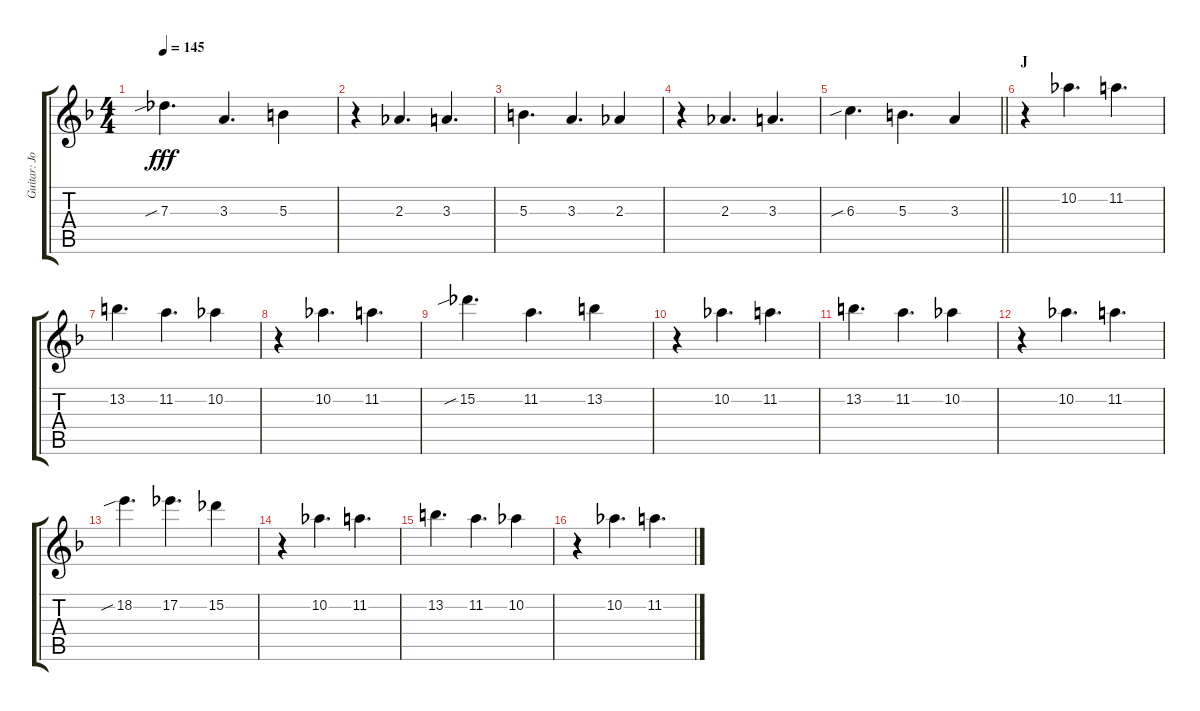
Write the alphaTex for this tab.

\track ("Guitar: Jon" "Guitar: Jo") {instrument distortionguitar}
\staff {score tabs}
\tuning (Eb4 Bb3 Gb3 Db3 Ab2 Eb2) {hide}
\ts (4 4)
\tempo 145
\clef g2
\ks f
7.3{sib}.4{d dy fff} 3.3.4{d} 5.3.4 |
r.4 2.3.4{d} 3.3.4{d} |
5.3.4{d} 3.3.4{d} 2.3.4 |
r.4 2.3.4{d} 3.3.4{d} |
\barLineRight lightlight
6.3{sib}.4{d} 5.3.4{d} 3.3.4 |
\section ("" "J")
r.4 10.2.4{d} 11.2.4{d} |
13.2.4{d} 11.2.4{d} 10.2.4 |
r.4 10.2.4{d} 11.2.4{d} |
15.2{sib}.4{d} 11.2.4{d} 13.2.4 |
r.4 10.2.4{d} 11.2.4{d} |
13.2.4{d} 11.2.4{d} 10.2.4 |
r.4 10.2.4{d} 11.2.4{d} |
18.2{sib}.4{d} 17.2.4{d} 15.2.4 |
r.4 10.2.4{d} 11.2.4{d} |
13.2.4{d} 11.2.4{d} 10.2.4 |
r.4 10.2.4{d} 11.2.4{d}
